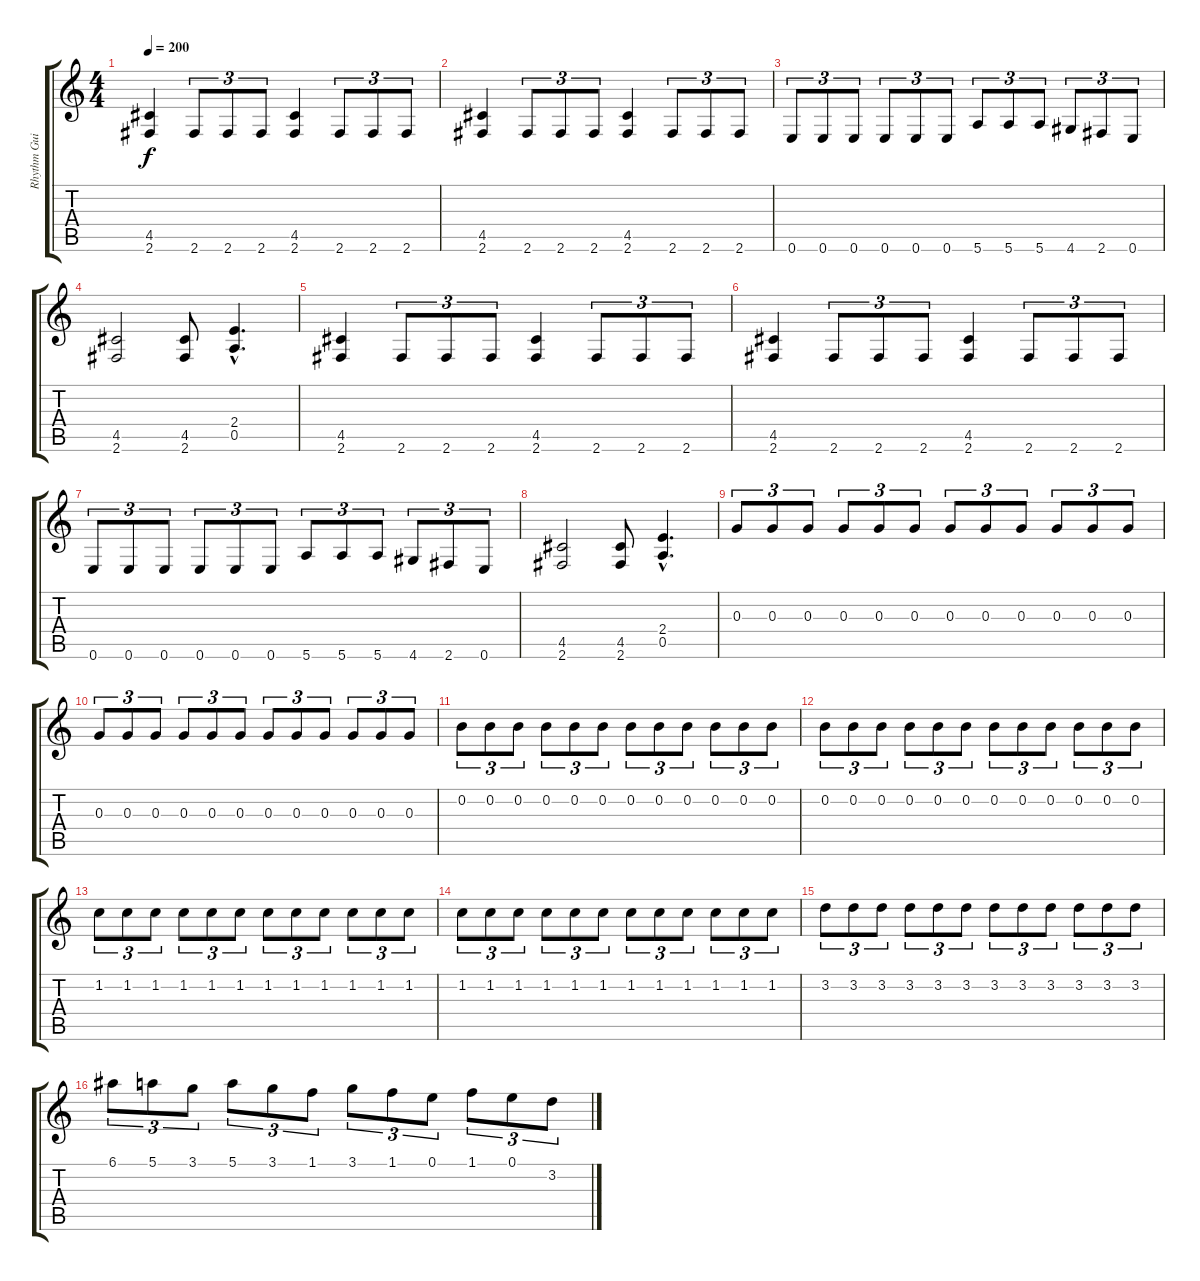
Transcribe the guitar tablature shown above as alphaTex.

\track ("Rhythm Guitar" "Rhythm Gui") {instrument distortionguitar}
\staff {score tabs}
\tuning (E4 B3 G3 D3 A2 E2) {hide}
\ts (4 4)
\tempo 200
\clef g2
\ks c
(4.5 2.6).4{dy f} 2.6.8{tu (3 2)} 2.6.8{tu (3 2)} 2.6.8{tu (3 2)} (4.5 2.6).4 2.6.8{tu (3 2)} 2.6.8{tu (3 2)} 2.6.8{tu (3 2)} |
(4.5 2.6).4 2.6.8{tu (3 2)} 2.6.8{tu (3 2)} 2.6.8{tu (3 2)} (4.5 2.6).4 2.6.8{tu (3 2)} 2.6.8{tu (3 2)} 2.6.8{tu (3 2)} |
0.6.8{tu (3 2)} 0.6.8{tu (3 2)} 0.6.8{tu (3 2)} 0.6.8{tu (3 2)} 0.6.8{tu (3 2)} 0.6.8{tu (3 2)} 5.6.8{tu (3 2)} 5.6.8{tu (3 2)} 5.6.8{tu (3 2)} 4.6.8{tu (3 2)} 2.6.8{tu (3 2)} 0.6.8{tu (3 2)} |
(4.5 2.6).2 (4.5 2.6).8 (2.4{hac} 0.5{hac}).4{d} |
(4.5 2.6).4 2.6.8{tu (3 2)} 2.6.8{tu (3 2)} 2.6.8{tu (3 2)} (4.5 2.6).4 2.6.8{tu (3 2)} 2.6.8{tu (3 2)} 2.6.8{tu (3 2)} |
(4.5 2.6).4 2.6.8{tu (3 2)} 2.6.8{tu (3 2)} 2.6.8{tu (3 2)} (4.5 2.6).4 2.6.8{tu (3 2)} 2.6.8{tu (3 2)} 2.6.8{tu (3 2)} |
0.6.8{tu (3 2)} 0.6.8{tu (3 2)} 0.6.8{tu (3 2)} 0.6.8{tu (3 2)} 0.6.8{tu (3 2)} 0.6.8{tu (3 2)} 5.6.8{tu (3 2)} 5.6.8{tu (3 2)} 5.6.8{tu (3 2)} 4.6.8{tu (3 2)} 2.6.8{tu (3 2)} 0.6.8{tu (3 2)} |
(4.5 2.6).2 (4.5 2.6).8 (2.4{hac} 0.5{hac}).4{d} |
0.3.8{tu (3 2)} 0.3.8{tu (3 2)} 0.3.8{tu (3 2)} 0.3.8{tu (3 2)} 0.3.8{tu (3 2)} 0.3.8{tu (3 2)} 0.3.8{tu (3 2)} 0.3.8{tu (3 2)} 0.3.8{tu (3 2)} 0.3.8{tu (3 2)} 0.3.8{tu (3 2)} 0.3.8{tu (3 2)} |
0.3.8{tu (3 2)} 0.3.8{tu (3 2)} 0.3.8{tu (3 2)} 0.3.8{tu (3 2)} 0.3.8{tu (3 2)} 0.3.8{tu (3 2)} 0.3.8{tu (3 2)} 0.3.8{tu (3 2)} 0.3.8{tu (3 2)} 0.3.8{tu (3 2)} 0.3.8{tu (3 2)} 0.3.8{tu (3 2)} |
0.2.8{tu (3 2)} 0.2.8{tu (3 2)} 0.2.8{tu (3 2)} 0.2.8{tu (3 2)} 0.2.8{tu (3 2)} 0.2.8{tu (3 2)} 0.2.8{tu (3 2)} 0.2.8{tu (3 2)} 0.2.8{tu (3 2)} 0.2.8{tu (3 2)} 0.2.8{tu (3 2)} 0.2.8{tu (3 2)} |
0.2.8{tu (3 2)} 0.2.8{tu (3 2)} 0.2.8{tu (3 2)} 0.2.8{tu (3 2)} 0.2.8{tu (3 2)} 0.2.8{tu (3 2)} 0.2.8{tu (3 2)} 0.2.8{tu (3 2)} 0.2.8{tu (3 2)} 0.2.8{tu (3 2)} 0.2.8{tu (3 2)} 0.2.8{tu (3 2)} |
1.2.8{tu (3 2)} 1.2.8{tu (3 2)} 1.2.8{tu (3 2)} 1.2.8{tu (3 2)} 1.2.8{tu (3 2)} 1.2.8{tu (3 2)} 1.2.8{tu (3 2)} 1.2.8{tu (3 2)} 1.2.8{tu (3 2)} 1.2.8{tu (3 2)} 1.2.8{tu (3 2)} 1.2.8{tu (3 2)} |
1.2.8{tu (3 2)} 1.2.8{tu (3 2)} 1.2.8{tu (3 2)} 1.2.8{tu (3 2)} 1.2.8{tu (3 2)} 1.2.8{tu (3 2)} 1.2.8{tu (3 2)} 1.2.8{tu (3 2)} 1.2.8{tu (3 2)} 1.2.8{tu (3 2)} 1.2.8{tu (3 2)} 1.2.8{tu (3 2)} |
3.2.8{tu (3 2)} 3.2.8{tu (3 2)} 3.2.8{tu (3 2)} 3.2.8{tu (3 2)} 3.2.8{tu (3 2)} 3.2.8{tu (3 2)} 3.2.8{tu (3 2)} 3.2.8{tu (3 2)} 3.2.8{tu (3 2)} 3.2.8{tu (3 2)} 3.2.8{tu (3 2)} 3.2.8{tu (3 2)} |
6.1.8{tu (3 2)} 5.1.8{tu (3 2)} 3.1.8{tu (3 2)} 5.1.8{tu (3 2)} 3.1.8{tu (3 2)} 1.1.8{tu (3 2)} 3.1.8{tu (3 2)} 1.1.8{tu (3 2)} 0.1.8{tu (3 2)} 1.1.8{tu (3 2)} 0.1.8{tu (3 2)} 3.2.8{tu (3 2)}
